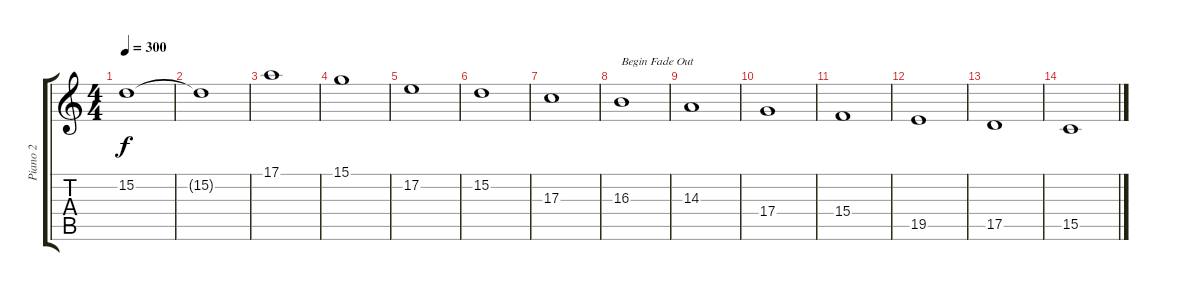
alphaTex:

\track ("Piano 2" "Piano 2") {instrument fx4atmosphere}
\staff {score tabs}
\tuning (E4 B3 G3 D3 A2 E2) {hide}
\ts (4 4)
\tempo 300
\clef g2
\ks c
15.2.1{dy f} |
15.2{t}.1 |
17.1.1 |
15.1.1 |
17.2.1 |
15.2.1 |
17.3.1 |
16.3.1{txt "Begin Fade Out"} |
14.3.1 |
17.4.1 |
15.4.1 |
19.5.1 |
17.5.1 |
15.5.1
